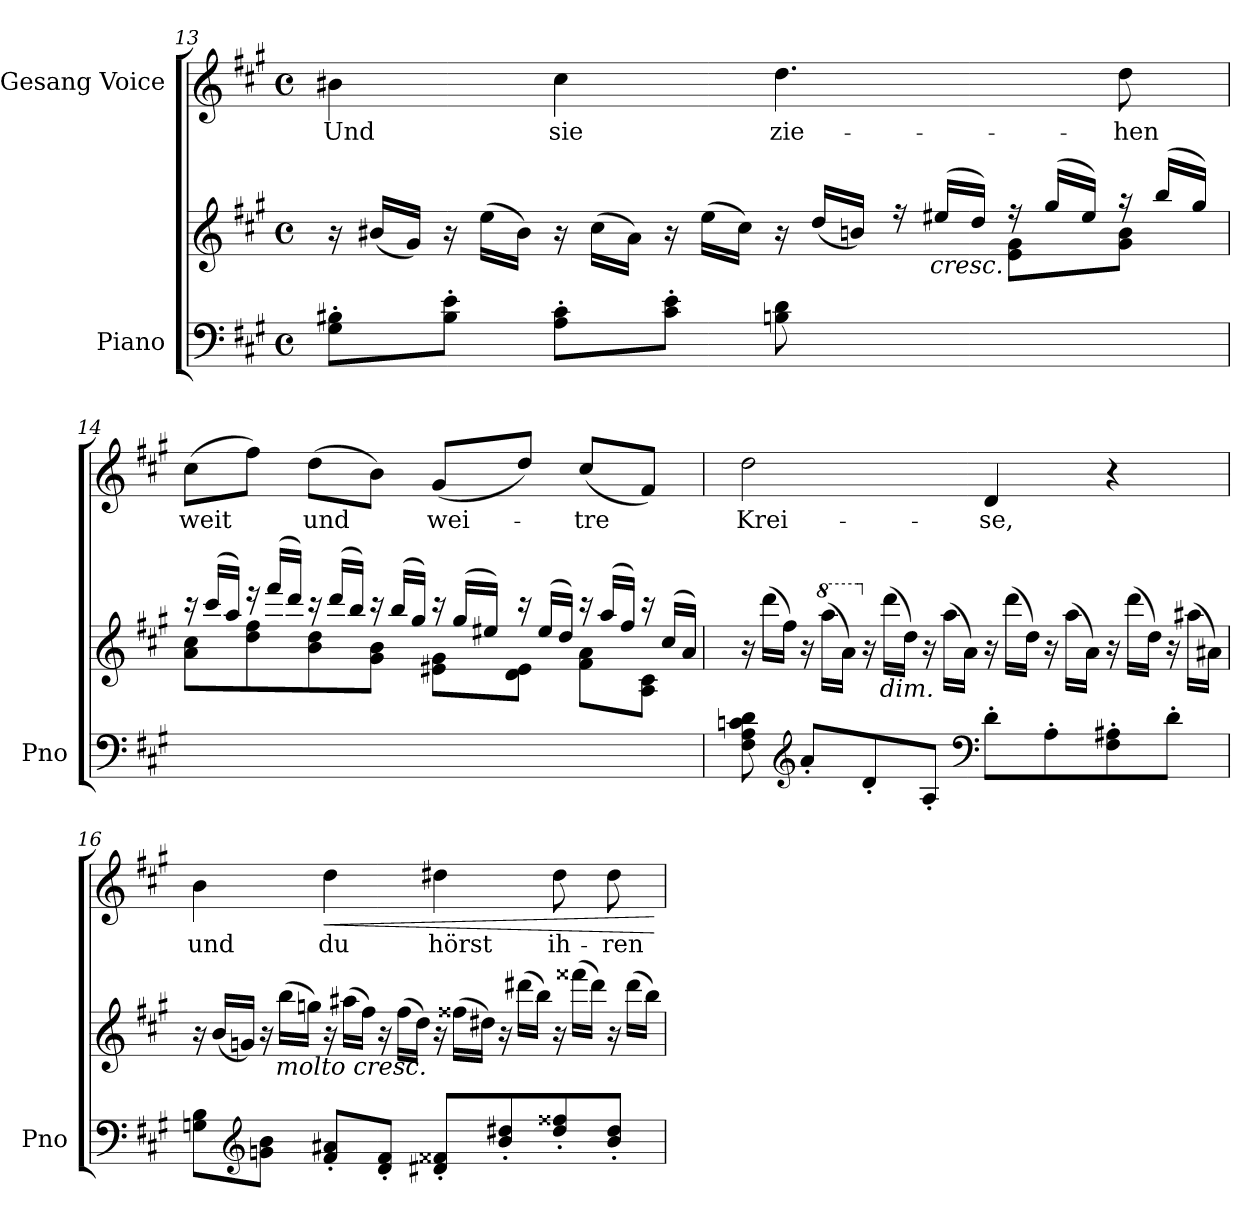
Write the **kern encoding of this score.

**kern	**kern	**kern	**text	**dynam
*part2	*part2	*part1	*part1	*part1
*staff3	*staff2	*staff1	*staff1	*staff1
*I"Piano	*	*I"Gesang Voice	*	*
*I'Pno	*	*	*	*
!!LO:LB:g=z
*clefF4	*clefG2	*clefG2	*	*
*k[f#c#g#]	*k[f#c#g#]	*k[f#c#g#]	*	*
*M4/4	*M4/4	*M4/4	*	*
*met(c)	*met(c)	*met(c)	*	*
*	*Xtuplet	*	*	*
=13	=13	=13	=13	=13
*	*^	*	*	*
!	!	!	!	!LO:LY:b	!
8G#\' 8B#X\'L	24r	8ryy	4b#X\	Und	.
.	(24b#X/LL	.	.	.	.
.	24g#/JJ)	.	.	.	.
*	*v	*v	*	*	*
8B#\' 8e\'J	24r	.	.	.
.	(24ee\LL	.	.	.
.	24b#\JJ)	.	.	.
!	!	!	!LO:LY:b	!
8A\' 8c#\'L	24r	4cc#\	sie	.
.	(24cc#\LL	.	.	.
.	24a\JJ)	.	.	.
8c#\' 8e\'J	24r	.	.	.
.	(24ee\LL	.	.	.
.	24cc#\JJ)	.	.	.
!	!	!	!LO:LY:b	!
(<8Bn\ 8d\L	24r	4.dd\	zie-	.
.	(>24dd/LL	.	.	.
.	24bn/JJ)	.	.	.
*	*^	*	*	*
4.ryy	24r	8d\ 8e#X\J)	.	.	.
!	!LO:TX:b:i:t=cresc.	!	!	!	!
.	(>24ee#X/LL	.	.	.	.
.	24dd/JJ)	.	.	.	.
.	24r	8e#\ 8g#\L	.	.	.
.	(>24gg#/LL	.	.	.	.
.	24ee#/JJ)	.	.	.	.
!	!	!	!	!LO:LY:b	!
.	24r	8g#\ 8b\J	8dd\	-hen	.
.	(>24bb/LL	.	.	.	.
.	24gg#/JJ)	.	.	.	.
!!LO:LB:g=z
=14	=14	=14	=14	=14	=14
!	!	!	!	!LO:LY:b	!
1ryy	24r	8a\ 8cc#\L	(8cc#\L	weit	.
.	(>24ccc#/LL	.	.	.	.
.	24aa/JJ)	.	.	.	.
.	24r	8dd\ 8ff#\	8ff#\J)	.	.
.	(>24fff#/LL	.	.	.	.
.	24ddd/JJ)	.	.	.	.
!	!	!	!	!LO:LY:b	!
.	24r	8b\ 8dd\	(8dd\L	und	.
.	(>24ddd/LL	.	.	.	.
.	24bb/JJ)	.	.	.	.
.	24r	8g#\ 8b\J	8b\J)	.	.
.	(>24bb/LL	.	.	.	.
.	24gg#/JJ)	.	.	.	.
!	!	!	!	!LO:LY:b	!
.	24r	8e#X\ 8g#\L	(8g#/L	wei-	.
.	(>24gg#/LL	.	.	.	.
.	24ee#X/JJ)	.	.	.	.
.	24r	8d\ 8e#\J	8dd/J)	.	.
.	(>24ee#/LL	.	.	.	.
.	24dd/JJ)	.	.	.	.
!	!	!	!	!LO:LY:b	!
.	24r	8f#\ 8a\L	(8cc#/L	-tre	.
.	(>24aa/LL	.	.	.	.
.	24ff#/JJ)	.	.	.	.
.	24r	8A\ 8c#\J	8f#/J)	.	.
.	(>24cc#/LL	.	.	.	.
.	24a/JJ)	.	.	.	.
*	*v	*v	*	*	*
!!LO:PB:g=z
=15	=15	=15	=15	=15
!	!	!	!LO:LY:b	!
8F#\ 8A\ 8cn\ 8d\	24r	2dd\	Krei-	.
.	(24ddd\LL	.	.	.
.	24ff#\JJ)	.	.	.
*clefG2	*	*	*	*
8a'/L	24r	.	.	.
*	*8va	*	*	*
.	(24aaa\LL	.	.	.
.	24aa\JJ)	.	.	.
*	*X8va	*	*	*
8d'/	24r	.	.	.
!	!LO:TX:b:i:t=dim.	!	!	!
.	(24ddd\LL	.	.	.
.	24dd\JJ)	.	.	.
8A'/J	24r	.	.	.
.	(24aa\LL	.	.	.
.	24a\JJ)	.	.	.
*clefF4	*	*	*	*
!	!	!	!LO:LY:b	!
8d'\L	24r	4d/	-se,	.
.	(24ddd\LL	.	.	.
.	24dd\JJ)	.	.	.
8A'\	24r	.	.	.
.	(24aa\LL	.	.	.
.	24a\JJ)	.	.	.
8F#\' 8A#X\'	24r	4r	.	.
.	(24ddd\LL	.	.	.
.	24dd\JJ)	.	.	.
8d'\J	24r	.	.	.
.	(24aa#X\LL	.	.	.
.	24a#X\JJ)	.	.	.
!!LO:LB:g=z
=16	=16	=16	=16	=16
!	!	!	!LO:LY:b	!
8Gn\ 8B\L	24r	4b\	und	.
.	(24b/LL	.	.	.
.	24gn/JJ)	.	.	.
*clefG2	*	*	*	*
8gn\ 8b\J	24r	.	.	.
!	!LO:TX:b:i:t=molto cresc.	!	!	!
.	(24bb\LL	.	.	.
.	24ggn\JJ)	.	.	.
!	!	!	!LO:LY:b	!LO:HP:b
8f#/' 8a#X/'L	24r	4dd\	du	<
.	(24aa#X\LL	.	.	.
.	24ff#\JJ)	.	.	.
8d/' 8f#/'J	24r	.	.	.
.	(24ff#\LL	.	.	.
.	24dd\JJ)	.	.	.
!	!	!	!LO:LY:b	!
8d#X/' 8f##X/'L	24r	4dd#X\	hörst	.
.	(24ff##X\LL	.	.	.
.	24dd#X\JJ)	.	.	.
8b/' 8dd#X/'	24r	.	.	.
.	(24ddd#X\LL	.	.	.
.	24bb\JJ)	.	.	.
!	!	!	!LO:LY:b	!
8dd#/' 8ff##X/'	24r	8dd#\	ih-	.
.	(24fff##X\LL	.	.	.
.	24ddd#\JJ)	.	.	.
!	!	!	!LO:LY:b	!
8b/' 8dd#/'J	24r	8dd#\	-ren	.
.	(24ddd#\LL	.	.	.
.	24bb\JJ)	.	.	.
.	.	.	.	[
=	=	=	=	=
*-	*-	*-	*-	*-
